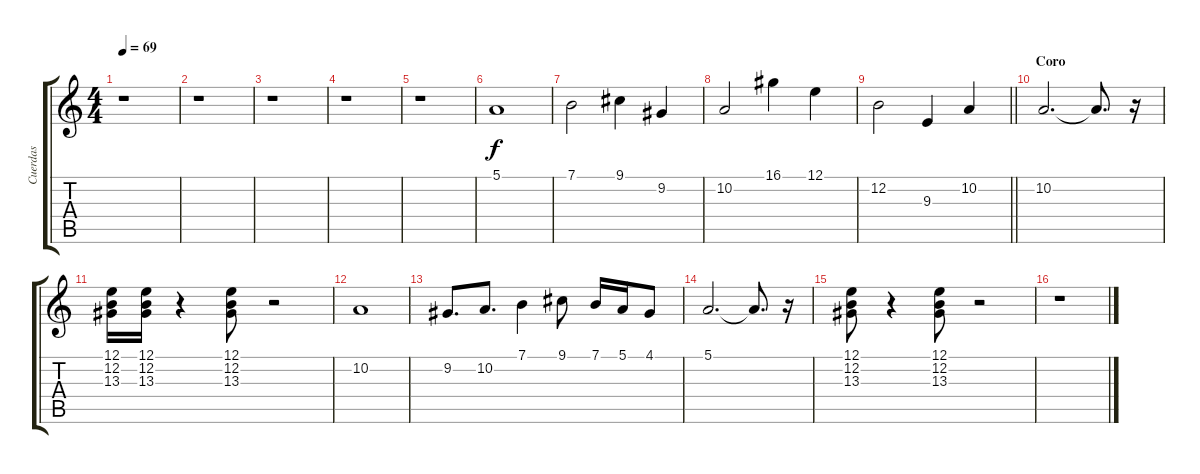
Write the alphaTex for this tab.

\track ("Cuerdas" "Cuerdas") {instrument stringensemble1}
\staff {score tabs}
\tuning (E4 B3 G3 D3 A2 E2) {hide}
\ts (4 4)
\tempo 69
\clef g2
\ks c
r.1{dy f} |
r.1 |
r.1 |
r.1 |
r.1 |
5.1.1 |
7.1.2 9.1.4 9.2.4 |
10.2.2 16.1.4 12.1.4 |
\barLineRight lightlight
12.2.2 9.3.4 10.2.4 |
\section ("" "Coro")
10.2.2{d} 10.2{t}.8{d} r.16 |
(12.1 12.2 13.3).16 (12.1 12.2 13.3).16 r.4 (12.1 12.2 13.3).8 r.2 |
10.2.1 |
9.2.8{d} 10.2.8{d} 7.1.4 9.1.8 7.1.16 5.1.16 4.1.8 |
5.1.2{d} 5.1{t}.8{d} r.16 |
(12.1 12.2 13.3).8 r.4 (12.1 12.2 13.3).8 r.2 |
r.1
